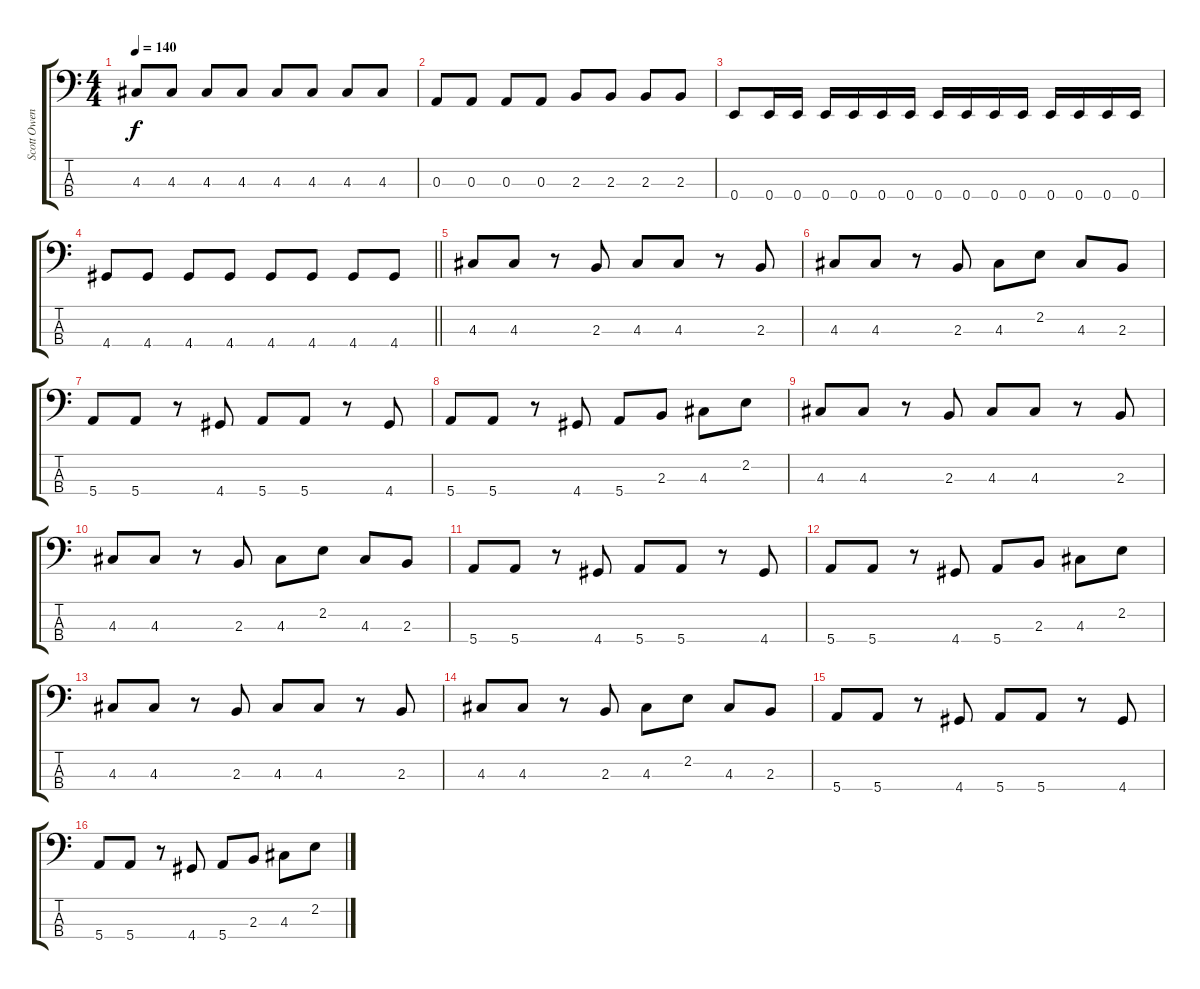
\track ("Scott Owen" "Scott Owen") {instrument electricbassfinger}
\staff {score tabs}
\tuning (G2 D2 A1 E1) {hide}
\ts (4 4)
\tempo 140
\clef f4
\ks c
4.3.8{dy f} 4.3.8 4.3.8 4.3.8 4.3.8 4.3.8 4.3.8 4.3.8 |
0.3.8 0.3.8 0.3.8 0.3.8 2.3.8 2.3.8 2.3.8 2.3.8 |
0.4.8 0.4.16 0.4.16 0.4.16 0.4.16 0.4.16 0.4.16 0.4.16 0.4.16 0.4.16 0.4.16 0.4.16 0.4.16 0.4.16 0.4.16 |
\barLineRight lightlight
4.4.8 4.4.8 4.4.8 4.4.8 4.4.8 4.4.8 4.4.8 4.4.8 |
4.3.8 4.3.8 r.8 2.3.8 4.3.8 4.3.8 r.8 2.3.8 |
4.3.8 4.3.8 r.8 2.3.8 4.3.8 2.2.8 4.3.8 2.3.8 |
5.4.8 5.4.8 r.8 4.4.8 5.4.8 5.4.8 r.8 4.4.8 |
5.4.8 5.4.8 r.8 4.4.8 5.4.8 2.3.8 4.3.8 2.2.8 |
4.3.8 4.3.8 r.8 2.3.8 4.3.8 4.3.8 r.8 2.3.8 |
4.3.8 4.3.8 r.8 2.3.8 4.3.8 2.2.8 4.3.8 2.3.8 |
5.4.8 5.4.8 r.8 4.4.8 5.4.8 5.4.8 r.8 4.4.8 |
5.4.8 5.4.8 r.8 4.4.8 5.4.8 2.3.8 4.3.8 2.2.8 |
4.3.8 4.3.8 r.8 2.3.8 4.3.8 4.3.8 r.8 2.3.8 |
4.3.8 4.3.8 r.8 2.3.8 4.3.8 2.2.8 4.3.8 2.3.8 |
5.4.8 5.4.8 r.8 4.4.8 5.4.8 5.4.8 r.8 4.4.8 |
5.4.8 5.4.8 r.8 4.4.8 5.4.8 2.3.8 4.3.8 2.2.8
